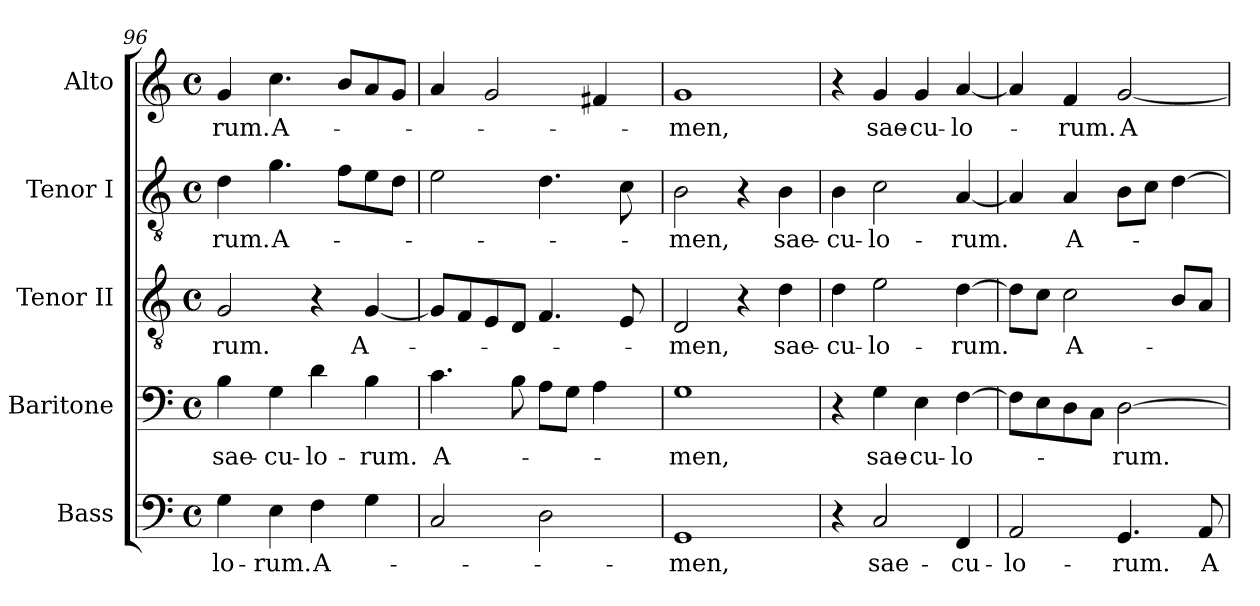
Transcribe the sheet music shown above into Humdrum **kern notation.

**kern	**text	**kern	**text	**kern	**text	**kern	**text	**kern	**text
*part5	*part5	*part4	*part4	*part3	*part3	*part2	*part2	*part1	*part1
*staff5	*staff5	*staff4	*staff4	*staff3	*staff3	*staff2	*staff2	*staff1	*staff1
*I"Bass	*	*I"Baritone	*	*I"Tenor II	*	*I"Tenor I	*	*I"Alto	*
*clefF4	*	*clefF4	*	*clefGv2	*	*clefGv2	*	*clefG2	*
*	*	*ITrd7c12	*	*	*	*	*	*	*
*k[]	*	*k[]	*	*k[]	*	*k[]	*	*k[]	*
*C:	*	*C:	*	*C:	*	*C:	*	*C:	*
*M4/4	*	*M4/4	*	*M4/4	*	*M4/4	*	*M4/4	*
*met(c)	*	*met(c)	*	*met(c)	*	*met(c)	*	*met(c)	*
=96	=96	=96	=96	=96	=96	=96	=96	=96	=96
!	!LO:LY:b:color=#000000	!	!	!	!	!	!	!	!
!	!	!	!LO:LY:b:color=#000000	!	!	!	!	!	!
!	!	!	!	!	!LO:LY:b:color=#000000	!	!	!	!
!	!	!	!	!	!	!	!LO:LY:b:color=#000000	!	!
!	!	!	!	!	!	!	!	!	!LO:LY:b:color=#000000
4Gi\	-lo-	4BBi\	sae-	2Gi/	-rum.	4di\	-rum.	4gi/	-rum.
!	!LO:LY:b:color=#000000	!	!	!	!	!	!	!	!
!	!	!	!LO:LY:b:color=#000000	!	!	!	!	!	!
!	!	!	!	!	!	!	!LO:LY:b:color=#000000	!	!
!	!	!	!	!	!	!	!	!	!LO:LY:b:color=#000000
4Ei\	-rum.	4GGi\	-cu-	.	.	4.gi\	A-	4.cci\	A-
!	!LO:LY:b:color=#000000	!	!	!	!	!	!	!	!
!	!	!	!LO:LY:b:color=#000000	!	!	!	!	!	!
4Fi\	A-	4Di\	-lo-	4r	.	.	.	.	.
.	.	.	.	.	.	8fi\L	.	8bi/L	.
!	!	!	!LO:LY:b:color=#000000	!	!	!	!	!	!
!	!	!	!	!	!LO:LY:b:color=#000000	!	!	!	!
4Gi\	.	4BBi\	-rum.	[<4Gi/	A-	8ei\	.	8ai/	.
.	.	.	.	.	.	8di\J	.	8gi/J	.
=97	=97	=97	=97	=97	=97	=97	=97	=97	=97
!	!	!	!LO:LY:b:color=#000000	!	!	!	!	!	!
2Ci/	.	4.Ci\	A-	8Gi/L]	.	2ei\	.	4ai/	.
.	.	.	.	8Fi/	.	.	.	.	.
.	.	.	.	8Ei/	.	.	.	2gi/	.
.	.	8BBi\	.	8Di/J	.	.	.	.	.
2Di\	.	8AAi\L	.	4.Fi/	.	4.di\	.	.	.
.	.	8GGi\J	.	.	.	.	.	.	.
.	.	4AAi\	.	.	.	.	.	4f#Xi/	.
.	.	.	.	8Ei/	.	8ci\	.	.	.
=98	=98	=98	=98	=98	=98	=98	=98	=98	=98
!	!LO:LY:b:color=#000000	!	!	!	!	!	!	!	!
!	!	!	!LO:LY:b:color=#000000	!	!	!	!	!	!
!	!	!	!	!	!LO:LY:b:color=#000000	!	!	!	!
!	!	!	!	!	!	!	!LO:LY:b:color=#000000	!	!
!	!	!	!	!	!	!	!	!	!LO:LY:b:color=#000000
1GGi	-men,	1GGi	-men,	2Di/	-men,	2Bi\	-men,	1gi	-men,
.	.	.	.	4r	.	4r	.	.	.
!	!	!	!	!	!LO:LY:b:color=#000000	!	!	!	!
!	!	!	!	!	!	!	!LO:LY:b:color=#000000	!	!
.	.	.	.	4di\	sae-	4Bi\	sae-	.	.
!!LO:PB:g=z
=99	=99	=99	=99	=99	=99	=99	=99	=99	=99
!	!	!	!	!	!LO:LY:b:color=#000000	!	!	!	!
!	!	!	!	!	!	!	!LO:LY:b:color=#000000	!	!
4r	.	4r	.	4di\	-cu-	4Bi\	-cu-	4r	.
!	!LO:LY:b:color=#000000	!	!	!	!	!	!	!	!
!	!	!	!LO:LY:b:color=#000000	!	!	!	!	!	!
!	!	!	!	!	!LO:LY:b:color=#000000	!	!	!	!
!	!	!	!	!	!	!	!LO:LY:b:color=#000000	!	!
!	!	!	!	!	!	!	!	!	!LO:LY:b:color=#000000
2Ci/	sae-	4GGi\	sae-	2ei\	-lo-	2ci\	-lo-	4gi/	sae-
!	!	!	!LO:LY:b:color=#000000	!	!	!	!	!	!
!	!	!	!	!	!	!	!	!	!LO:LY:b:color=#000000
.	.	4EEi\	-cu-	.	.	.	.	4gi/	-cu-
!	!LO:LY:b:color=#000000	!	!	!	!	!	!	!	!
!	!	!	!LO:LY:b:color=#000000	!	!	!	!	!	!
!	!	!	!	!	!LO:LY:b:color=#000000	!	!	!	!
!	!	!	!	!	!	!	!LO:LY:b:color=#000000	!	!
!	!	!	!	!	!	!	!	!	!LO:LY:b:color=#000000
4FFi/	-cu-	[>4FFi\	-lo-	[>4di\	-rum.	[<4Ai/	-rum.	[<4ai/	-lo-
=100	=100	=100	=100	=100	=100	=100	=100	=100	=100
!	!LO:LY:b:color=#000000	!	!	!	!	!	!	!	!
2AAi/	-lo-	8FFi\L]	.	8di\L]	.	4Ai/]	.	4ai/]	.
.	.	8EEi\	.	8ci\J	.	.	.	.	.
!	!	!	!	!	!LO:LY:b:color=#000000	!	!	!	!
!	!	!	!	!	!	!	!LO:LY:b:color=#000000	!	!
!	!	!	!	!	!	!	!	!	!LO:LY:b:color=#000000
.	.	8DDi\	.	2ci\	A-	4Ai/	A-	4fi/	-rum.
.	.	8CCi\J	.	.	.	.	.	.	.
!	!LO:LY:b:color=#000000	!	!	!	!	!	!	!	!
!	!	!	!LO:LY:b:color=#000000	!	!	!	!	!	!
!	!	!	!	!	!	!	!	!	!LO:LY:b:color=#000000
4.GGi/	-rum.	[>2DDi\	-rum.	.	.	8Bi\L	.	[<2gi/	A-
.	.	.	.	.	.	8ci\J	.	.	.
.	.	.	.	8Bi/L	.	[>4di\	.	.	.
!	!LO:LY:b:color=#000000	!	!	!	!	!	!	!	!
8AAi/	A-	.	.	8Ai/J	.	.	.	.	.
=	=	=	=	=	=	=	=	=	=
*-	*-	*-	*-	*-	*-	*-	*-	*-	*-
